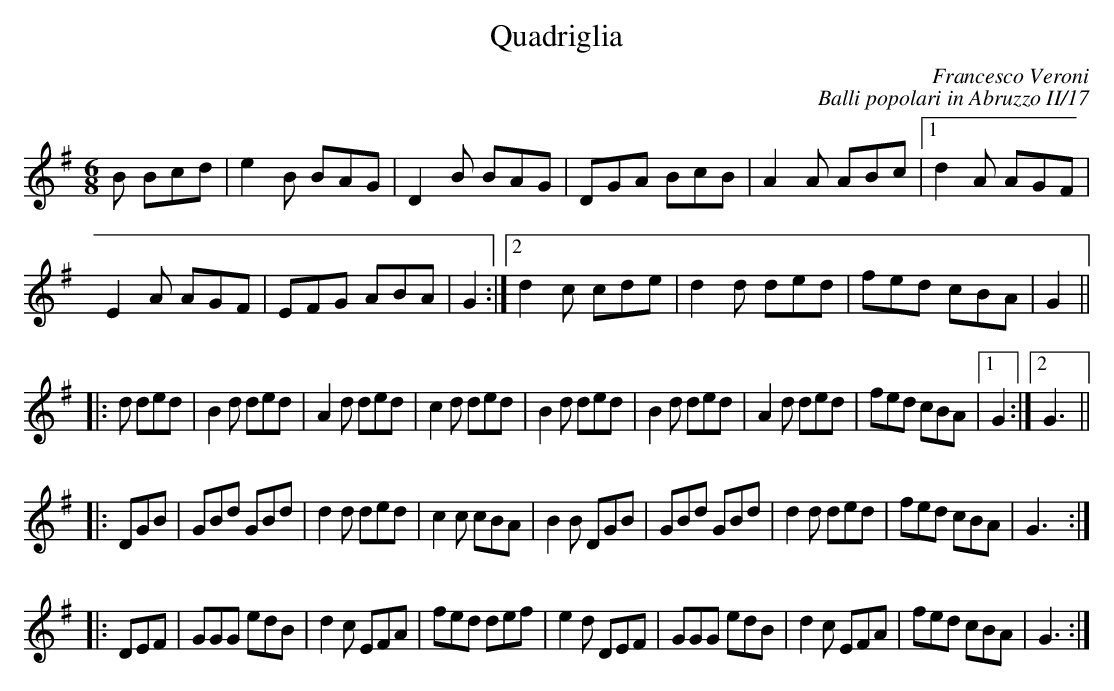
X:1
T:Quadriglia
C:Francesco Veroni
C:Balli popolari in Abruzzo II/17
M:6/8
L:1/8
K:G
B Bcd|e2B BAG|D2B BAG|DGA BcB|\
A2A ABc|1 d2A AGF|
E2A AGF|EFG ABA|\
G2:|2 d2c cde|d2d ded|fed cBA|G2||
|:d ded|B2d ded|A2d ded|c2d ded|B2d ded|\
B2d ded|A2d ded|fed cBA|1 G2:|2 G3||
|:DGB |GBd GBd |d2d ded |c2c cBA| B2B DGB|\
GBd GBd |d2d ded |fed cBA|G3:|
|:DEF|GGG edB|d2c EFA|fed def|e2d DEF|\
GGG edB|d2c EFA|fed cBA|G3:|
